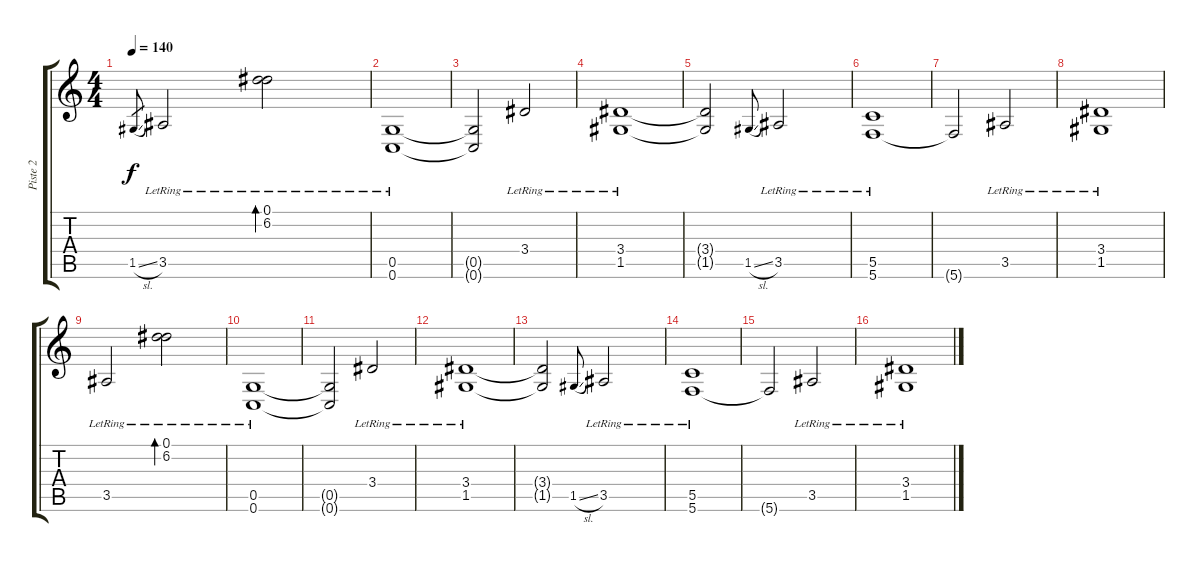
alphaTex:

\track ("Piste 2" "Piste 2") {instrument electricguitarclean}
\staff {score tabs}
\tuning (D4 A3 F3 C3 G2 C2) {hide}
\ts (4 4)
\tempo 140
\clef g2
\ks c
1.5{sl}.8{gr dy f} 3.5{lr}.2 (0.1{lr} 6.2{lr}).2{bd 240} |
(0.5{lr} 0.6{lr}).1 |
(0.5{t} 0.6{t}).2 3.4{lr}.2 |
(3.4{lr} 1.5{lr}).1 |
(3.4{t} 1.5{t}).2 1.5{sl}.8{gr onbeat} 3.5{lr}.2 |
(5.5{lr} 5.6{lr}).1 |
5.6{t}.2 3.5{lr}.2 |
(3.4{lr} 1.5{lr}).1 |
3.5{lr}.2 (0.1{lr} 6.2{lr}).2{bd 240} |
(0.5{lr} 0.6{lr}).1 |
(0.5{t} 0.6{t}).2 3.4{lr}.2 |
(3.4{lr} 1.5{lr}).1 |
(3.4{t} 1.5{t}).2 1.5{sl}.8{gr onbeat} 3.5{lr}.2 |
(5.5{lr} 5.6{lr}).1 |
5.6{t}.2 3.5{lr}.2 |
(3.4{lr} 1.5{lr}).1
